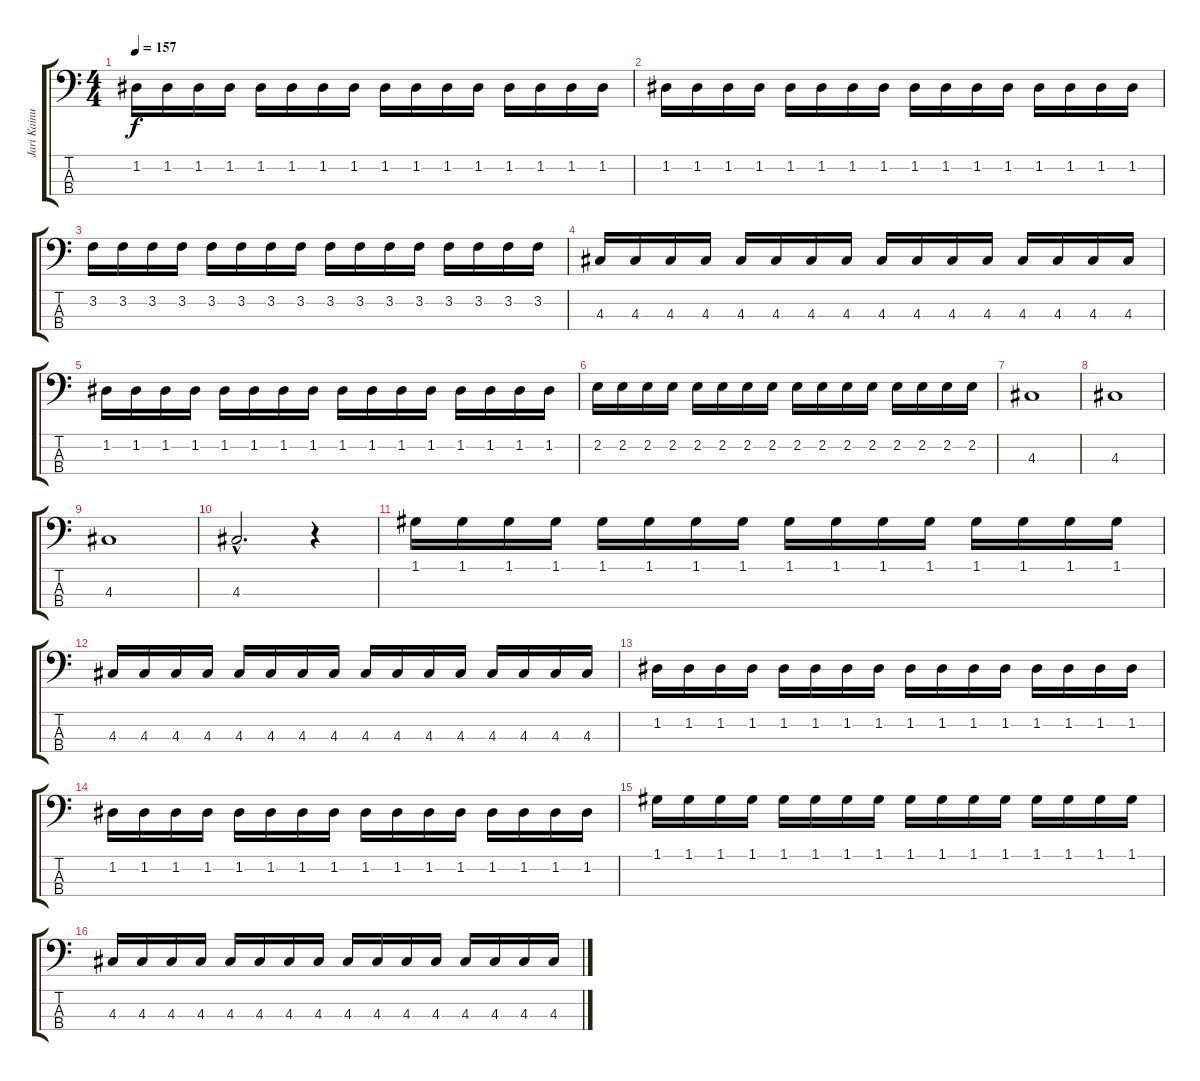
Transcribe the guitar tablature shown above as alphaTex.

\track ("Jari Kainulainen" "Jari Kainu") {instrument electricbassfinger}
\staff {score tabs}
\tuning (G2 D2 A1 E1) {hide}
\ts (4 4)
\tempo 157
\clef f4
\ks c
1.2.16{dy f} 1.2.16 1.2.16 1.2.16 1.2.16 1.2.16 1.2.16 1.2.16 1.2.16 1.2.16 1.2.16 1.2.16 1.2.16 1.2.16 1.2.16 1.2.16 |
1.2.16 1.2.16 1.2.16 1.2.16 1.2.16 1.2.16 1.2.16 1.2.16 1.2.16 1.2.16 1.2.16 1.2.16 1.2.16 1.2.16 1.2.16 1.2.16 |
3.2.16 3.2.16 3.2.16 3.2.16 3.2.16 3.2.16 3.2.16 3.2.16 3.2.16 3.2.16 3.2.16 3.2.16 3.2.16 3.2.16 3.2.16 3.2.16 |
4.3.16 4.3.16 4.3.16 4.3.16 4.3.16 4.3.16 4.3.16 4.3.16 4.3.16 4.3.16 4.3.16 4.3.16 4.3.16 4.3.16 4.3.16 4.3.16 |
1.2.16 1.2.16 1.2.16 1.2.16 1.2.16 1.2.16 1.2.16 1.2.16 1.2.16 1.2.16 1.2.16 1.2.16 1.2.16 1.2.16 1.2.16 1.2.16 |
2.2.16 2.2.16 2.2.16 2.2.16 2.2.16 2.2.16 2.2.16 2.2.16 2.2.16 2.2.16 2.2.16 2.2.16 2.2.16 2.2.16 2.2.16 2.2.16 |
4.3.1 |
4.3.1 |
4.3.1 |
4.3{hac}.2{d} r.4 |
1.1.16 1.1.16 1.1.16 1.1.16 1.1.16 1.1.16 1.1.16 1.1.16 1.1.16 1.1.16 1.1.16 1.1.16 1.1.16 1.1.16 1.1.16 1.1.16 |
4.3.16 4.3.16 4.3.16 4.3.16 4.3.16 4.3.16 4.3.16 4.3.16 4.3.16 4.3.16 4.3.16 4.3.16 4.3.16 4.3.16 4.3.16 4.3.16 |
1.2.16 1.2.16 1.2.16 1.2.16 1.2.16 1.2.16 1.2.16 1.2.16 1.2.16 1.2.16 1.2.16 1.2.16 1.2.16 1.2.16 1.2.16 1.2.16 |
1.2.16 1.2.16 1.2.16 1.2.16 1.2.16 1.2.16 1.2.16 1.2.16 1.2.16 1.2.16 1.2.16 1.2.16 1.2.16 1.2.16 1.2.16 1.2.16 |
1.1.16 1.1.16 1.1.16 1.1.16 1.1.16 1.1.16 1.1.16 1.1.16 1.1.16 1.1.16 1.1.16 1.1.16 1.1.16 1.1.16 1.1.16 1.1.16 |
4.3.16 4.3.16 4.3.16 4.3.16 4.3.16 4.3.16 4.3.16 4.3.16 4.3.16 4.3.16 4.3.16 4.3.16 4.3.16 4.3.16 4.3.16 4.3.16
